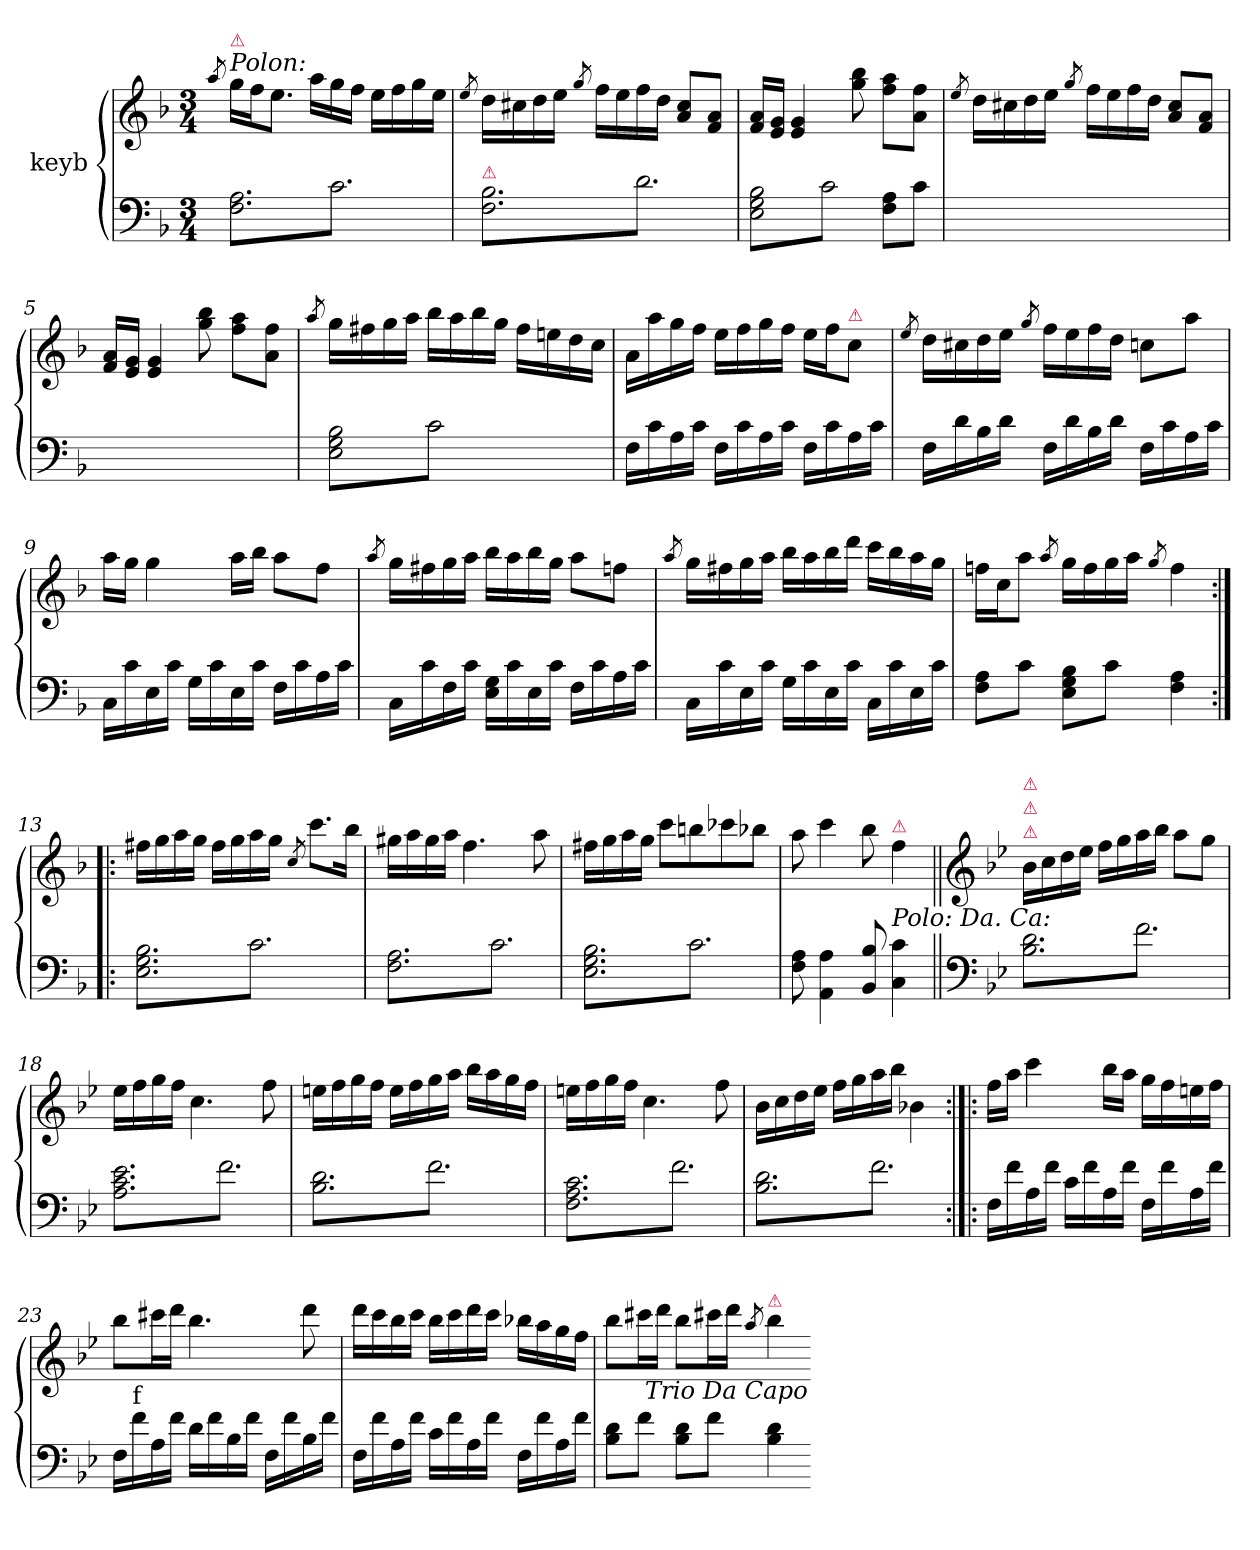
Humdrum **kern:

**kern	**kern
*part2	*part1
*staff2	*staff1
*I"keyb	*
*clefF4	*clefG2
*k[b-]	*k[b-]
*F:	*F:
*M3/4	*M3/4
=1	=1
.	8qaa/
!	!LO:TX:a:i:t=Polon&colon;
!	!LO:TX:a:color=crimson:t=⚠
*tremolo	*
8F\ 8A\L	16gg\LL
.	16ff\J
8c\	8.ee\J
8F\ 8A\	.
.	16aa\LL
8c\	16gg\
.	16ff\JJ
8F\ 8A\	16ee\LL
.	16ff\
8c\J	16gg\
.	16ee\JJ
=2	=2
.	8qee/
!LO:TX:a:color=crimson:t=⚠	!
8F\ 8B-\L	16dd\LL
.	16cc#X\
8d\	16dd\
.	16ee\JJ
.	8qgg/
8F\ 8B-\	16ff\LL
.	16ee\
8d\	16ff\
.	16dd\JJ
8F\ 8B-\	8a/ 8cc#/L
8d\J	8f/ 8a/J
=3	=3
8E\ 8G\ 8B-\L	16f/ 16a/LL
.	16e/ 16g/JJ
8c\	4e/ 4g/
8E\ 8G\ 8B-\	.
8c\J	8gg\ 8bb-\
*Xtremolo	*
8F\ 8A\L	8ff\ 8aa\L
8c\J	8a\ 8ff\J
=4	=4
.	8qee/
2.ryy	16dd\LL
.	16cc#X\
.	16dd\
.	16ee\JJ
.	8qgg/
.	16ff\LL
.	16ee\
.	16ff\
.	16dd\JJ
.	8a/ 8cc#/L
.	8f/ 8a/J
=5	=5
2.ryy	16f/ 16a/LL
.	16e/ 16g/JJ
.	4e/ 4g/
.	8gg\ 8bb-\
.	8ff\ 8aa\L
.	8a\ 8ff\J
=6	=6
.	8qaa/
*tremolo	*
8E\ 8G\ 8B-\L	16gg\LL
.	16ff#X\
8c\	16gg\
.	16aa\JJ
8E\ 8G\ 8B-\	16bb-\LL
.	16aa\
8c\J	16bb-\
*Xtremolo	*
.	16gg\JJ
4ryy	16ff#\LL
.	16een\
.	16dd\
.	16cc\JJ
=7	=7
16F\LL	16a\LL
16c\	16aa\
16A\	16gg\
16c\JJ	16ff\JJ
16F\LL	16ee\LL
16c\	16ff\
16A\	16gg\
16c\JJ	16ff\JJ
16F\LL	16ee\LL
16c\	16ff\J
!	!LO:TX:a:color=crimson:t=⚠
16A\	8cc\J
16c\JJ	.
=8	=8
.	8qee/
16F\LL	16dd\LL
16d\	16cc#X\
16B-\	16dd\
16d\JJ	16ee\JJ
.	8qgg/
16F\LL	16ff\LL
16d\	16ee\
16B-\	16ff\
16d\JJ	16dd\JJ
16F\LL	8ccn\L
16c\	.
16A\	8aa\J
16c\JJ	.
=9	=9
16C\LL	16aa\LL
16c\	16gg\JJ
16E\	4gg\
16c\JJ	.
16G\LL	.
16c\	.
16E\	16aa\LL
16c\JJ	16bb-\JJ
16F\LL	8aa\L
16c\	.
16A\	8ff\J
16c\JJ	.
=10	=10
.	8qaa/
16C\LL	16gg\LL
16c\	16ff#X\
16F\	16gg\
16c\JJ	16aa\JJ
16E\ 16G\LL	16bb-\LL
16c\	16aa\
16E\	16bb-\
16c\JJ	16gg\JJ
16F\LL	8aa\L
16c\	.
16A\	8ffn\J
16c\JJ	.
=11	=11
.	8qaa/
16C\LL	16gg\LL
16c\	16ff#X\
16E\	16gg\
16c\JJ	16aa\JJ
16G\LL	16bb-\LL
16c\	16aa\
16E\	16bb-\
16c\JJ	16ddd\JJ
16C\LL	16ccc\LL
16c\	16bb-\
16E\	16aa\
16c\JJ	16gg\JJ
=12	=12
8F\ 8A\L	16ffn\LL
.	16cc\J
8c\J	8aa\J
.	8qaa/
8E\ 8G\ 8B-\L	16gg\LL
.	16ff\
8c\J	16gg\
.	16aa\JJ
.	8qgg/
4F\ 4A\	4ff\
=13:|!|:	=13:|!|:
*tremolo	*
8E\ 8G\ 8B-\L	16ff#X\LL
.	16gg\
8c\	16aa\
.	16gg\JJ
8E\ 8G\ 8B-\	16ff#\LL
.	16gg\
8c\	16aa\
.	16gg\JJ
.	8qcc/
8E\ 8G\ 8B-\	8.ccc\L
8c\J	.
.	16bb-\Jk
=14	=14
8F\ 8A\L	16gg#X\LL
.	16aa\
8c\	16gg#\
.	16aa\JJ
8F\ 8A\	4.ff\
8c\	.
8F\ 8A\	.
8c\J	8aa\
=15	=15
8E\ 8G\ 8B-\L	16ff#X\LL
.	16gg\
8c\	16aa\
.	16gg\JJ
8E\ 8G\ 8B-\	8ccc\L
8c\	8bbn\
8E\ 8G\ 8B-\	8ccc-X\
8c\J	8bb-X\J
*Xtremolo	*
=16	=16
8F\ 8A\	8aa\
4AA\ 4A\	4ccc\
.	.
8BB-/ 8B-/	8bb-\
!	!LO:TX:b:i:t=Polo&colon; Da. Ca&colon;
!	!LO:TX:a:color=crimson:t=⚠
4C\ 4c\	4ff\
=17||	=17||
*clefF4	*clefG2
*k[b-e-]	*k[b-e-]
*B-:	*B-:
!	!LO:TX:a:color=crimson:t=⚠
!	!LO:TX:a:color=crimson:t=⚠
!	!LO:TX:a:color=crimson:t=⚠
!LO:TX:a:color=crimson:t=⚠	!
*tremolo	*
8B-\ 8d\L	16b-\LL
.	16cc\
8f\	16dd\
.	16ee-\JJ
8B-\ 8d\	16ff\LL
.	16gg\
8f\	16aa\
.	16bb-\JJ
8B-\ 8d\	8aa\L
8f\J	8gg\J
=18	=18
8A\ 8c\ 8e-\L	16ee-\LL
.	16ff\
8f\	16gg\
.	16ff\JJ
8A\ 8c\ 8e-\	4.cc\
8f\	.
8A\ 8c\ 8e-\	.
8f\J	8ff\
=19	=19
8B-\ 8d\L	16een\LL
.	16ff\
8f\	16gg\
.	16ff\JJ
8B-\ 8d\	16ee\LL
.	16ff\
8f\	16gg\
.	16aa\JJ
8B-\ 8d\	16bb-\LL
.	16aa\
8f\J	16gg\
.	16ff\JJ
=20	=20
8F\ 8A\ 8c\L	16een\LL
.	16ff\
8f\	16gg\
.	16ff\JJ
8F\ 8A\ 8c\	4.cc\
8f\	.
8F\ 8A\ 8c\	.
8f\J	8ff\
=21	=21
8B-\ 8d\L	16b-\LL
.	16cc\
8f\	16dd\
.	16ee-\JJ
8B-\ 8d\	16ff\LL
.	16gg\
8f\	16aa\
.	16bb-\JJ
8B-\ 8d\	4b-X\
8f\J	.
*Xtremolo	*
=22:|!|:	=22:|!|:
16F\LL	16ff\LL
16f\	16aa\JJ
16A\	4ccc\
16f\JJ	.
16c\LL	.
16f\	.
16A\	16bb-\LL
16f\JJ	16aa\JJ
16F\LL	16gg\LL
16f\	16ff\
16A\	16een\
16f\JJ	16ff\JJ
=23	=23
16F\LL	8bb-\L
!LO:TX:a:t=f	!
16f\	.
16A\	16ccc#X\L
16f\JJ	16ddd\JJ
16d\LL	4.bb-\
16f\	.
16B-\	.
16f\JJ	.
16F\LL	.
16f\	.
16B-\	8ddd\
16f\JJ	.
=24	=24
16F\LL	16ddd\LL
16f\	16ccc\
16A\	16bb-\
16f\JJ	16ccc\JJ
16c\LL	16bb-\LL
16f\	16ccc\
16A\	16ddd\
16f\JJ	16ccc\JJ
16F\LL	16bb-X\LL
16f\	16aa\
16A\	16gg\
16f\JJ	16ff\JJ
=25	=25
8B-\ 8d\L	8bb-\L
8f\J	16ccc#X\L
.	16ddd\JJ
8B-\ 8d\L	8bb-\L
8f\J	16ccc#X\L
.	16ddd\JJ
.	8qaa/
!	!LO:TX:a:color=crimson:t=⚠
4B-\ 4d\	4bb-\
!	!LO:TX:b:i:t=Trio Da Capo
=-	=-
*-	*-
